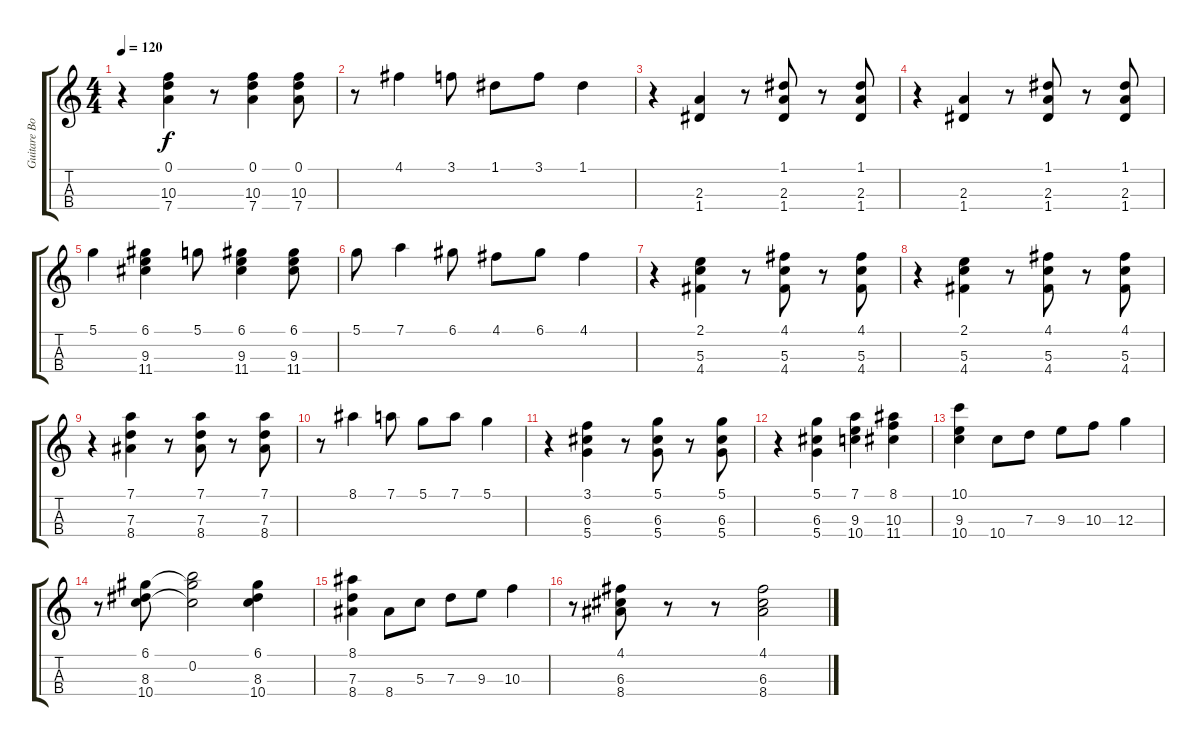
\track ("Guitare Bossa" "Guitare Bo") {instrument acousticguitarnylon}
\staff {score tabs}
\tuning (D4 B4 G3 D3) {hide}
\ts (4 4)
\tempo 120
\clef g2
\ks c
r.4{dy f} (0.1 10.3 7.4).4 r.8 (0.1 10.3 7.4).4 (0.1 10.3 7.4).8 |
r.8 4.1.4 3.1.8 1.1.8 3.1.8 1.1.4 |
r.4 (2.3 1.4).4 r.8 (1.1 2.3 1.4).8 r.8 (1.1 2.3 1.4).8 |
r.4 (2.3 1.4).4 r.8 (1.1 2.3 1.4).8 r.8 (1.1 2.3 1.4).8 |
5.1.4 (6.1 9.3 11.4).4 5.1.8 (6.1 9.3 11.4).4 (6.1 9.3 11.4).8 |
5.1.8 7.1.4 6.1.8 4.1.8 6.1.8 4.1.4 |
r.4 (2.1 5.3 4.4).4 r.8 (4.1 5.3 4.4).8 r.8 (4.1 5.3 4.4).8 |
r.4 (2.1 5.3 4.4).4 r.8 (4.1 5.3 4.4).8 r.8 (4.1 5.3 4.4).8 |
r.4 (7.1 7.3 8.4).4 r.8 (7.1 7.3 8.4).8 r.8 (7.1 7.3 8.4).8 |
r.8 8.1.4 7.1.8 5.1.8 7.1.8 5.1.4 |
r.4 (3.1 6.3 5.4).4 r.8 (5.1 6.3 5.4).8 r.8 (5.1 6.3 5.4).8 |
r.4 (5.1 6.3 5.4).4 (7.1 9.3 10.4).4 (8.1 10.3 11.4).4 |
(10.1 9.3 10.4).4 10.4.8 7.3.8 9.3.8 10.3.8 12.3.4 |
r.8 (6.1 8.3 10.4).8 (6.1{t} 0.2 10.4{t}).2 (6.1 8.3 10.4).4 |
(8.1 7.3 8.4).4 8.4.8 5.3.8 7.3.8 9.3.8 10.3.4 |
r.8 (4.1 6.3 8.4).8 r.8 r.8 (4.1 6.3 8.4).2
